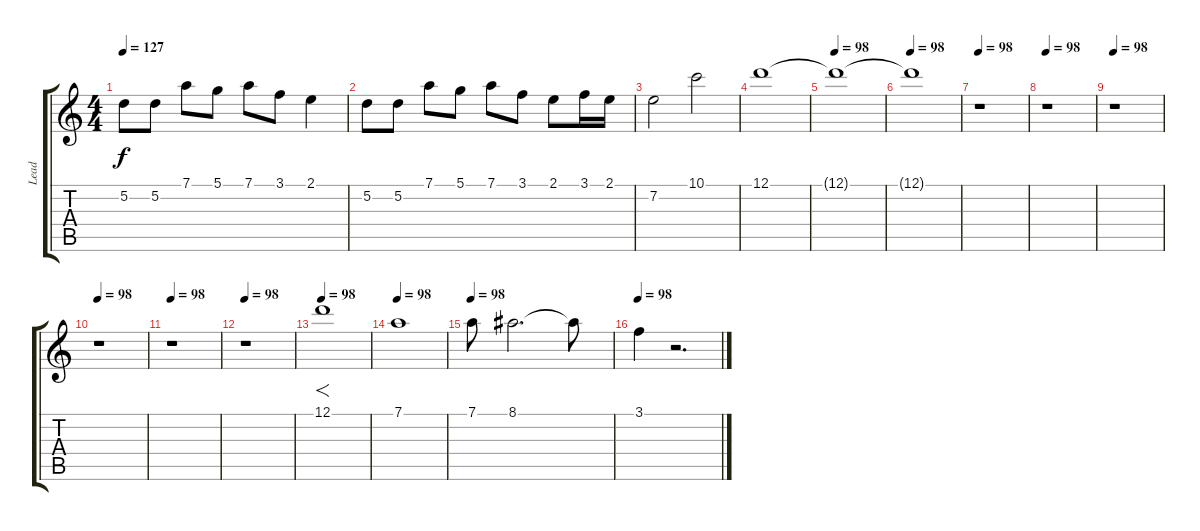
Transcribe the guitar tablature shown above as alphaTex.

\track ("Lead " "Lead ") {instrument distortionguitar}
\staff {score tabs}
\tuning (D4 A3 F3 C3 G2 D2) {hide}
\ts (4 4)
\tempo 127
\clef g2
\ks c
5.2.8{dy f} 5.2.8 7.1.8 5.1.8 7.1.8 3.1.8 2.1.4 |
5.2.8 5.2.8 7.1.8 5.1.8 7.1.8 3.1.8 2.1.8 3.1.16 2.1.16 |
7.2.2 10.1.2 |
12.1.1 |
\tempo 98
12.1{t}.1 |
\tempo 98
12.1{t}.1 |
\tempo 98
r.1 |
\tempo 98
r.1 |
\tempo 98
r.1 |
\tempo 98
r.1 |
\tempo 98
r.1 |
\tempo 98
r.1 |
\tempo 98
12.1.1{f} |
\tempo 98
7.1.1 |
\tempo 98
7.1.8 8.1.2{d} 8.1{t}.8 |
\tempo 98
3.1.4 r.2{d}
